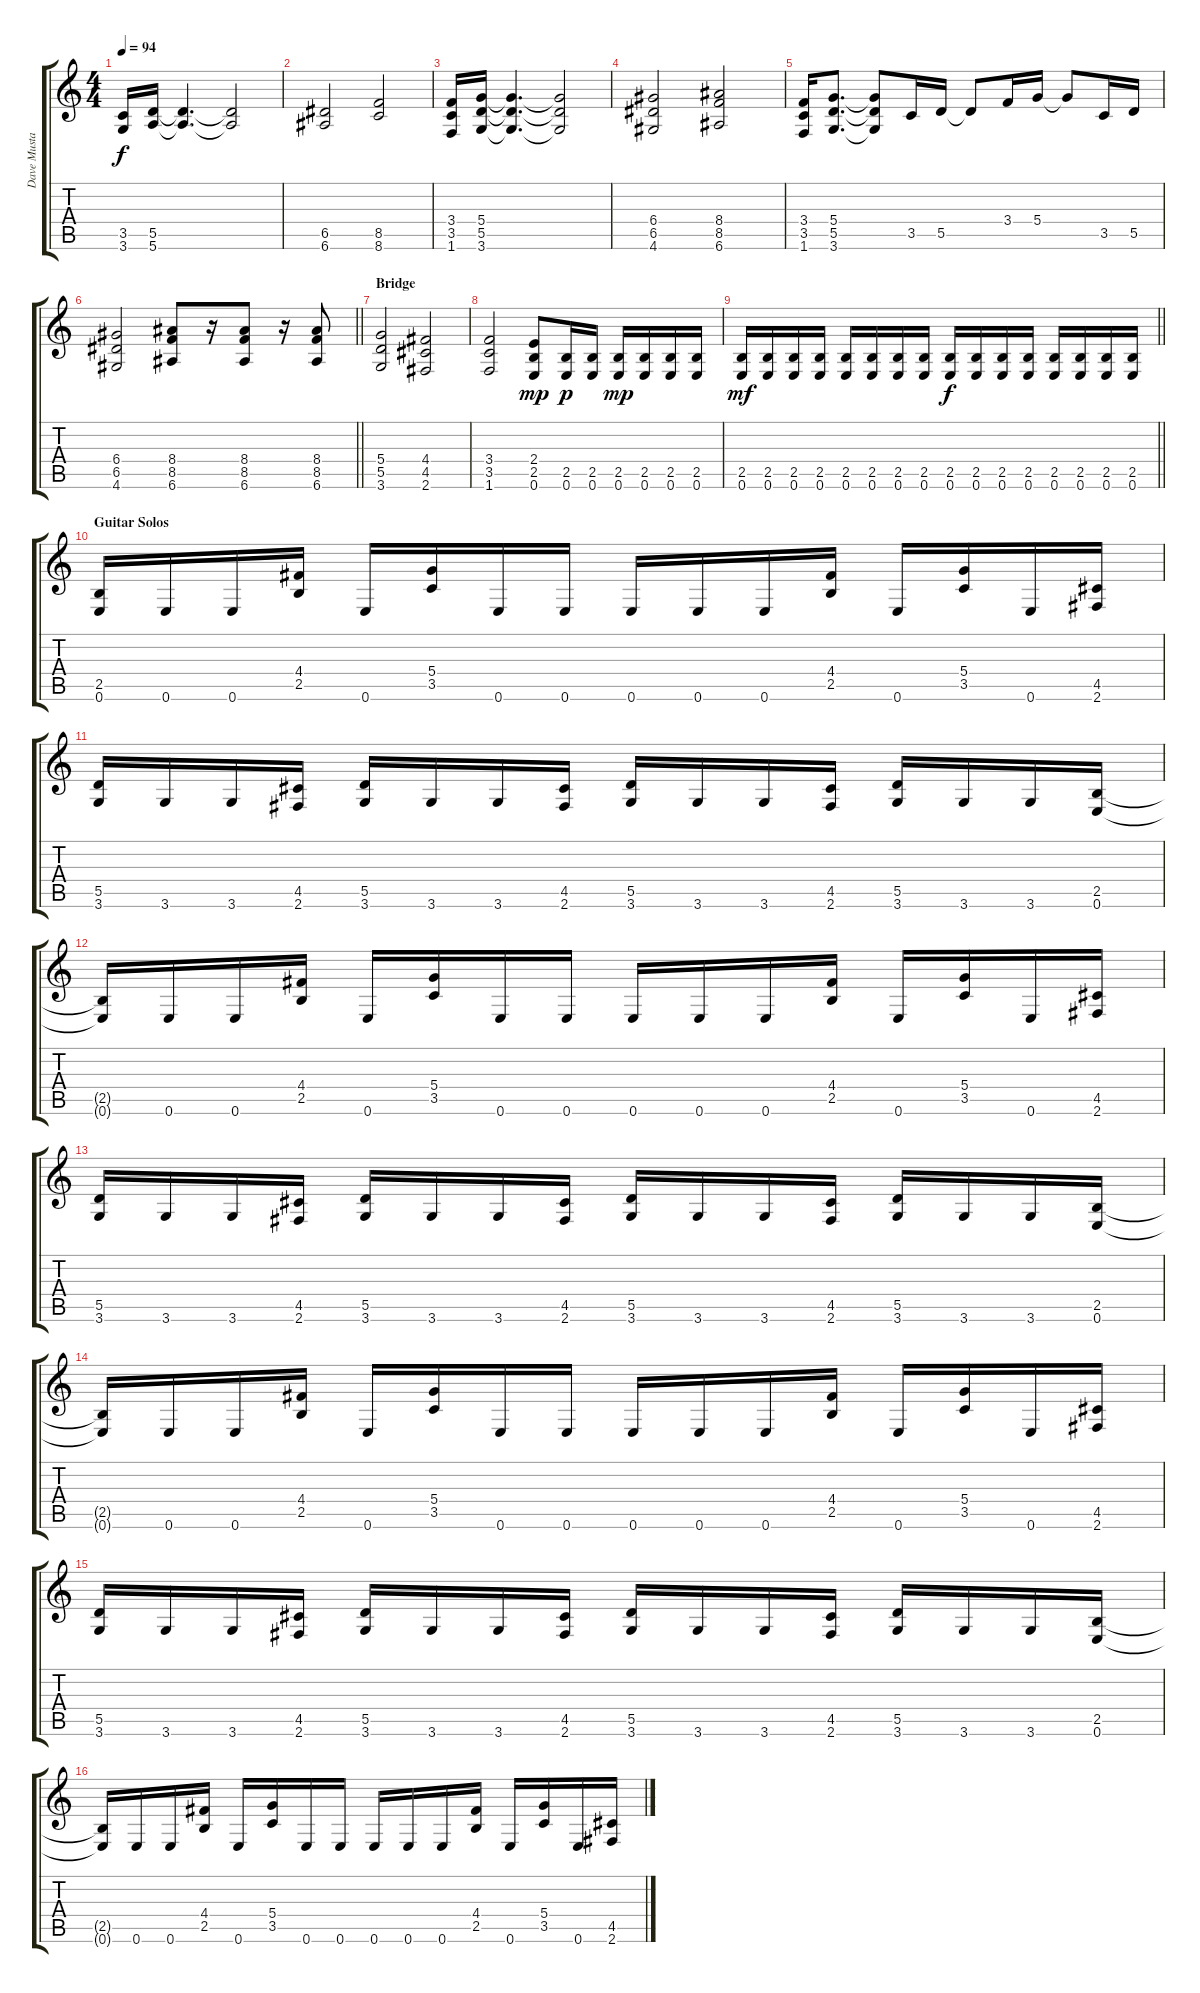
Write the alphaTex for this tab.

\track ("Dave Mustaine" "Dave Musta") {instrument distortionguitar}
\staff {score tabs}
\tuning (E4 B3 G3 D3 A2 E2) {hide}
\ts (4 4)
\tempo 94
\clef g2
\ks c
(3.5 3.6).16{dy f} (5.5 5.6).16 (5.5{t} 5.6{t}).4{d} (5.5{t} 5.6{t}).2 |
(6.5 6.6).2 (8.5 8.6).2 |
(3.4 3.5 1.6).16 (5.4 5.5 3.6).16 (5.4{t} 5.5{t} 3.6{t}).4{d} (5.4{t} 5.5{t} 3.6{t}).2 |
(6.4 6.5 4.6).2 (8.4 8.5 6.6).2 |
(3.4 3.5 1.6).16 (5.4 5.5 3.6).8{d} (5.4{t} 5.5{t} 3.6{t}).8 3.5.16 5.5.16 5.5{t}.8 3.4.16 5.4.16 5.4{t}.8 3.5.16 5.5.16 |
\barLineRight lightlight
(6.4 6.5 4.6).2 (8.4 8.5 6.6).8 r.16 (8.4 8.5 6.6).8 r.16 (8.4 8.5 6.6).8 |
\section ("" "Bridge")
(5.4 5.5 3.6).2 (4.4 4.5 2.6).2 |
(3.4 3.5 1.6).2 (2.4 2.5 0.6).8{dy mp} (2.5 0.6).16{dy p} (2.5 0.6).16 (2.5 0.6).16{dy mp} (2.5 0.6).16 (2.5 0.6).16 (2.5 0.6).16 |
\barLineRight lightlight
(2.5 0.6).16{dy mf} (2.5 0.6).16 (2.5 0.6).16 (2.5 0.6).16 (2.5 0.6).16 (2.5 0.6).16 (2.5 0.6).16 (2.5 0.6).16 (2.5 0.6).16{dy f} (2.5 0.6).16 (2.5 0.6).16 (2.5 0.6).16 (2.5 0.6).16 (2.5 0.6).16 (2.5 0.6).16 (2.5 0.6).16 |
\section ("" "Guitar Solos")
(2.5 0.6).16 0.6.16 0.6.16 (4.4 2.5).16 0.6.16 (5.4 3.5).16 0.6.16 0.6.16 0.6.16 0.6.16 0.6.16 (4.4 2.5).16 0.6.16 (5.4 3.5).16 0.6.16 (4.5 2.6).16 |
(5.5 3.6).16 3.6.16 3.6.16 (4.5 2.6).16 (5.5 3.6).16 3.6.16 3.6.16 (4.5 2.6).16 (5.5 3.6).16 3.6.16 3.6.16 (4.5 2.6).16 (5.5 3.6).16 3.6.16 3.6.16 (2.5 0.6).16 |
(2.5{t} 0.6{t}).16 0.6.16 0.6.16 (4.4 2.5).16 0.6.16 (5.4 3.5).16 0.6.16 0.6.16 0.6.16 0.6.16 0.6.16 (4.4 2.5).16 0.6.16 (5.4 3.5).16 0.6.16 (4.5 2.6).16 |
(5.5 3.6).16 3.6.16 3.6.16 (4.5 2.6).16 (5.5 3.6).16 3.6.16 3.6.16 (4.5 2.6).16 (5.5 3.6).16 3.6.16 3.6.16 (4.5 2.6).16 (5.5 3.6).16 3.6.16 3.6.16 (2.5 0.6).16 |
(2.5{t} 0.6{t}).16 0.6.16 0.6.16 (4.4 2.5).16 0.6.16 (5.4 3.5).16 0.6.16 0.6.16 0.6.16 0.6.16 0.6.16 (4.4 2.5).16 0.6.16 (5.4 3.5).16 0.6.16 (4.5 2.6).16 |
(5.5 3.6).16 3.6.16 3.6.16 (4.5 2.6).16 (5.5 3.6).16 3.6.16 3.6.16 (4.5 2.6).16 (5.5 3.6).16 3.6.16 3.6.16 (4.5 2.6).16 (5.5 3.6).16 3.6.16 3.6.16 (2.5 0.6).16 |
(2.5{t} 0.6{t}).16 0.6.16 0.6.16 (4.4 2.5).16 0.6.16 (5.4 3.5).16 0.6.16 0.6.16 0.6.16 0.6.16 0.6.16 (4.4 2.5).16 0.6.16 (5.4 3.5).16 0.6.16 (4.5 2.6).16
